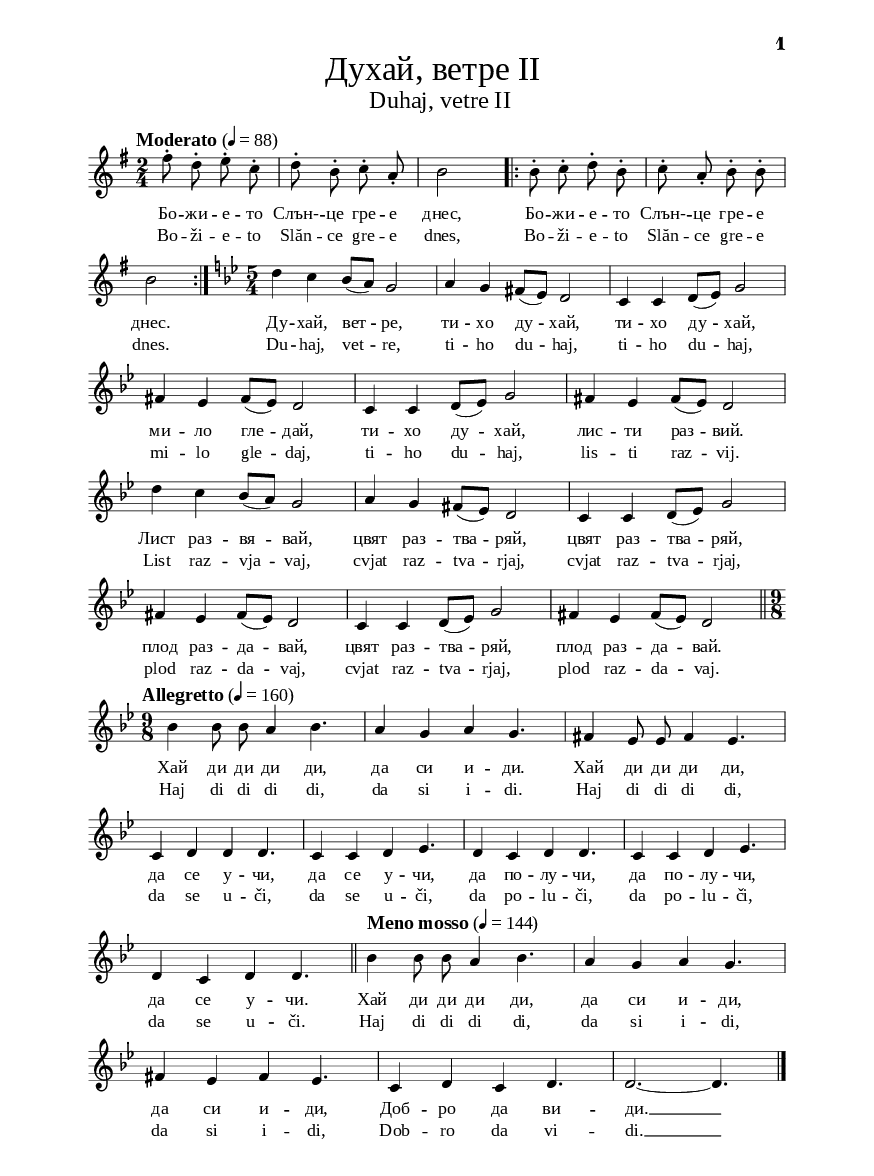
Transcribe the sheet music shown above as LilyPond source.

\version "2.24.3"

% include paper part and global functions
\include "include/globals.ily"

\bookpart {
  \label #'ref161
  \tocItem \markup "Духай, ветре II – Duhaj, vetre II"
  \include "include/bookpart-paper.ily"
  \score {
    \include "include/score-layout.ily"
    \new Voice \absolute {
      \clef treble
      \key g \major
      \time 2/4
      \tempoFunc "Moderato" 4 "88"
      \autoBeamOff
      fis''8 -.  d''8 -.  e''8 -.
      c''8 -. | % 2
      d''8 -.  b'8 -.  c''8 -.
      a'8 -.  | % 3
      b'2 \repeat volta 2 {
        | % 4
        b'8 -. c''8 -.  d''8 -.
        b'8 -.  | % 5
        c''8 -. a'8 -.  b'8 -.
        b'8 -.  \break | % 6
        b'2
        | % 7
      }
      \key g \minor \time 5/4  % 7
      d''4 c''4  bes'8 ( [  a'8 ) ]
      g'2 | % 8
      a'4  g'4  fis'8 ( [  es'8 ) ]
      d'2 | % 9
      c'4  c'4  d'8 ( [  es'8 ) ]  g'2
      \break |
      fis'4  es'4  fis'8 ( [  es'8 ) ]
      d'2 | % 11
      c'4  c'4  d'8 ( [  es'8 ) ]  g'2
      | % 12
      fis'4  es'4  fis'8 ( [  es'8 ) ]
      d'2 \break | % 13
      d''4 c''4  bes'8 ( [  a'8 ) ]
      g'2 | % 14
      a'4  g'4  fis'8 ( [  es'8 ) ]
      d'2 | % 15
      c'4  c'4  d'8 ( [  es'8 ) ]  g'2
      \break | % 16
      fis'4  es'4  fis'8 ( [  es'8 ) ]
      d'2 | % 17
      c'4  c'4  d'8 ( [  es'8 ) ]  g'2
      | % 18
      fis'4  es'4  fis'8 ( [  es'8 ) ]
      d'2 \bar "||"
      \break | % 19
      \time 9/8  | % 19
      | % 19
      \tempoFunc "Allegretto" 4 "160"
      bes'4 bes'8 bes'8  a'4
      bes'4. |
      a'4  g'4  a'4  g'4. | % 21
      fis'4  es'8  es'8  fis'4  es'4.
      \break | % 22
      c'4  d'4  d'4  d'4. | % 23
      c'4  c'4  d'4  es'4. | % 24
      d'4  c'4  d'4  d'4. | % 25
      c'4  c'4  d'4  es'4. | \break % 26
      d'4  c'4  d'4  d'4. | % 27
      \tempoFunc "Meno mosso" 4 "144"
      \bar "||" bes'4 bes'8 bes'8  a'4
      bes'4. | % 28
      a'4  g'4  a'4  g'4. \break | % 29
      fis'4  es'4  fis'4  es'4. |
      c'4  d'4  c'4  d'4. | % 31
      d'2. ~  d'4. \bar "|."
    }

    \addlyrics {
      Бо -- жи -- е -- то "Слън-" -- це гре --
      е днес, Бо -- жи -- е -- то "Слън-" --
      це гре -- е днес. Ду -- хай, вет
      -- ре, ти -- хо ду  -- хай, ти
      -- хо ду  -- хай, ми -- ло гле
      -- дай, ти -- хо ду  -- хай,
      лис -- ти раз  -- вий. Лист раз
      -- вя  -- вай, цвят раз -- тва
      -- ряй, цвят раз -- тва  --
      ряй, плод раз -- да  -- вай,
      цвят раз -- тва  -- ряй, плод
      раз -- да  -- вай. Хай ди ди ди
      ди, да си и -- ди. Хай ди ди ди
      ди, да се у -- чи, да се у -- чи,
      да по -- лу -- чи, да по -- лу --
      чи, да се у -- чи. Хай ди ди ди
      ди, да си и -- ди, да си и -- ди,
      Доб -- ро да ви -- ди. __
    }
    \addlyrics {
      Bo -- ži -- e -- to Slăn -- ce gre --
      e dnes, Bo -- ži -- e -- to Slăn --
      ce gre -- e dnes. Du -- haj, vet
      -- re, ti -- ho du  -- haj, ti
      -- ho du  -- haj, mi -- lo gle
      -- daj, ti -- ho du  -- haj,
      lis -- ti raz  -- vij. List raz
      -- vja  -- vaj, cvjat raz -- tva
      -- rjaj, cvjat raz -- tva  --
      rjaj, plod raz -- da  -- vaj,
      cvjat raz -- tva  -- rjaj, plod
      raz -- da  -- vaj. Haj di di di
      di, da si i -- di. Haj di di di
      di, da se u -- či, da se u -- či,
      da po -- lu -- či, da po -- lu --
      či, da se u -- či. Haj di di di
      di, da si i -- di, da si i -- di,
      Dob -- ro da vi -- di. __
    }

    \header {
      title = \titleFunc "Духай, ветре II "" Duhaj, vetre II"
    }

    \midi{}

  } % score


  % include foreign translation(s) of the song
  \version "2.24.3"

\markup \fill-line { \fontsize #deTitleFontSize "Der Wind weht II" }

\markup \null
\markup \null
\markup \abs-fontsize #10 {
   \hspace #15
  \override #`(baseline-skip . ,deCoupletBaselineSkip)

  \column {

  \line { " "Die göttliche Sonne scheint heute,  }

    \line { " "die göttliche Sonne scheint heute,  }

    \line { " "die göttliche Sonne scheint heute. }

    \line { " "Wehe, Wind, wehe sanft,  }

    \line { " "wehe sanft, blicke mild, }

    \line { " "wehe sanft, lass das Blatt sich entfalten! }

    \line { " "Lass das Blatt erzittern, öffne die Blüte,  }

    \line { " "öffne die Blüte, verteile die Frucht, }

    \line { " "öffne die Blüte, verteile die Frucht. }

    \line { " "Auf, möge er gehen, }

    \line { " " auf, möge er lernen, möge er lernen, möge er erhalten, }

    \line { " "möge er erhalten, möge er lernen. }

    \line { " "Auf, möge er gehen,  }

    \line { " "damit es ihm wohl ergeht. }

  }
}


} % bookpart

% Più mosso
%
